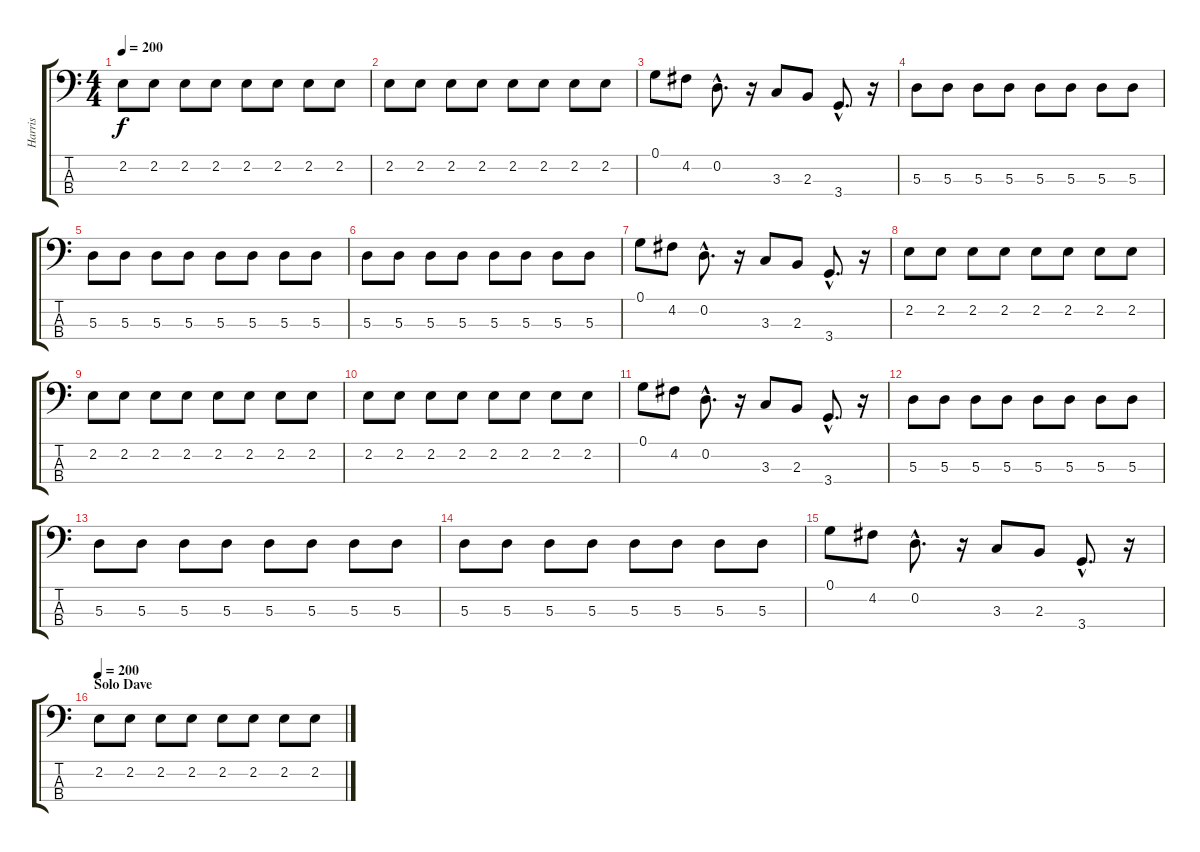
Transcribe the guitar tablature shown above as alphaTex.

\track ("Harris" "Harris") {instrument electricbassfinger}
\staff {score tabs}
\tuning (G2 D2 A1 E1) {hide}
\ts (4 4)
\tempo 200
\clef f4
\ks c
2.2.8{dy f} 2.2.8 2.2.8 2.2.8 2.2.8 2.2.8 2.2.8 2.2.8 |
2.2.8 2.2.8 2.2.8 2.2.8 2.2.8 2.2.8 2.2.8 2.2.8 |
0.1.8 4.2.8 0.2{hac}.8{d} r.16 3.3.8 2.3.8 3.4{hac}.8{d} r.16 |
5.3.8 5.3.8 5.3.8 5.3.8 5.3.8 5.3.8 5.3.8 5.3.8 |
5.3.8 5.3.8 5.3.8 5.3.8 5.3.8 5.3.8 5.3.8 5.3.8 |
5.3.8 5.3.8 5.3.8 5.3.8 5.3.8 5.3.8 5.3.8 5.3.8 |
0.1.8 4.2.8 0.2{hac}.8{d} r.16 3.3.8 2.3.8 3.4{hac}.8{d} r.16 |
2.2.8 2.2.8 2.2.8 2.2.8 2.2.8 2.2.8 2.2.8 2.2.8 |
2.2.8 2.2.8 2.2.8 2.2.8 2.2.8 2.2.8 2.2.8 2.2.8 |
2.2.8 2.2.8 2.2.8 2.2.8 2.2.8 2.2.8 2.2.8 2.2.8 |
0.1.8 4.2.8 0.2{hac}.8{d} r.16 3.3.8 2.3.8 3.4{hac}.8{d} r.16 |
5.3.8 5.3.8 5.3.8 5.3.8 5.3.8 5.3.8 5.3.8 5.3.8 |
5.3.8 5.3.8 5.3.8 5.3.8 5.3.8 5.3.8 5.3.8 5.3.8 |
5.3.8 5.3.8 5.3.8 5.3.8 5.3.8 5.3.8 5.3.8 5.3.8 |
0.1.8 4.2.8 0.2{hac}.8{d} r.16 3.3.8 2.3.8 3.4{hac}.8{d} r.16 |
\section ("" "Solo Dave")
\tempo 200
2.2.8 2.2.8 2.2.8 2.2.8 2.2.8 2.2.8 2.2.8 2.2.8
